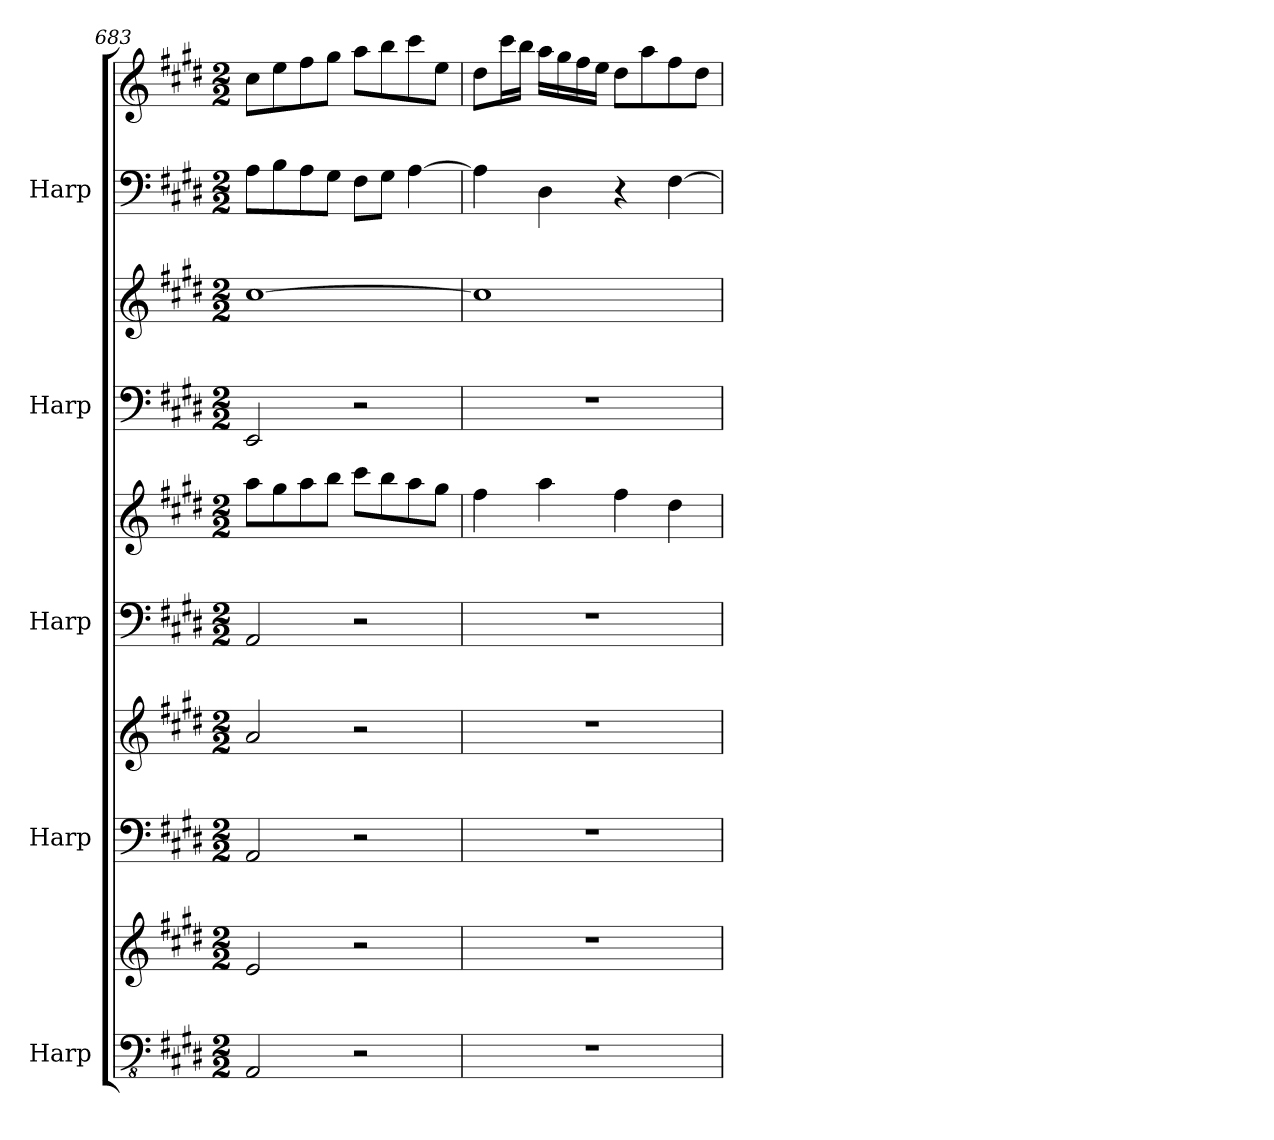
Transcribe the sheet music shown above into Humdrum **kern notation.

**kern	**kern	**kern	**kern	**kern	**kern	**kern	**kern	**kern	**kern
*part5	*part5	*part4	*part4	*part3	*part3	*part2	*part2	*part1	*part1
*staff10	*staff9	*staff8	*staff7	*staff6	*staff5	*staff4	*staff3	*staff2	*staff1
*I"Harp	*	*I"Harp	*	*I"Harp	*	*I"Harp	*	*I"Harp	*
*I'Hp	*	*I'Hp	*	*I'Hp	*	*I'Hp	*	*I'Hp	*
!!LO:PB:g=z
*clefFv4	*clefG2	*clefF4	*clefG2	*clefF4	*clefG2	*clefF4	*clefG2	*clefF4	*clefG2
*k[f#c#g#d#]	*k[f#c#g#d#]	*k[f#c#g#d#]	*k[f#c#g#d#]	*k[f#c#g#d#]	*k[f#c#g#d#]	*k[f#c#g#d#]	*k[f#c#g#d#]	*k[f#c#g#d#]	*k[f#c#g#d#]
*M2/2	*M2/2	*M2/2	*M2/2	*M2/2	*M2/2	*M2/2	*M2/2	*M2/2	*M2/2
=683	=683	=683	=683	=683	=683	=683	=683	=683	=683
2AAA/	2e/	2AA/	2a/	2AA/	8aa\L	2EE/	[1cc#	8A\L	8cc#\L
.	.	.	.	.	8gg#\	.	.	8B\	8ee\
.	.	.	.	.	8aa\	.	.	8A\	8ff#\
.	.	.	.	.	8bb\J	.	.	8G#\J	8gg#\J
2r	2r	2r	2r	2r	8ccc#\L	2r	.	8F#\L	8aa\L
.	.	.	.	.	8bb\	.	.	8G#\J	8bb\
.	.	.	.	.	8aa\	.	.	[4A\	8ccc#\
.	.	.	.	.	8gg#\J	.	.	.	8ee\J
=684	=684	=684	=684	=684	=684	=684	=684	=684	=684
1r	1r	1r	1r	1r	4ff#\	1r	1cc#]	4A\]	8dd#\L
.	.	.	.	.	.	.	.	.	16ccc#\L
.	.	.	.	.	.	.	.	.	16bb\JJ
.	.	.	.	.	4aa\	.	.	4D#\	16aa\LL
.	.	.	.	.	.	.	.	.	16gg#\
.	.	.	.	.	.	.	.	.	16ff#\
.	.	.	.	.	.	.	.	.	16ee\JJ
.	.	.	.	.	4ff#\	.	.	4r	8dd#\L
.	.	.	.	.	.	.	.	.	8aa\
.	.	.	.	.	4dd#\	.	.	[4F#\	8ff#\
.	.	.	.	.	.	.	.	.	8dd#\J
=	=	=	=	=	=	=	=	=	=
*-	*-	*-	*-	*-	*-	*-	*-	*-	*-
